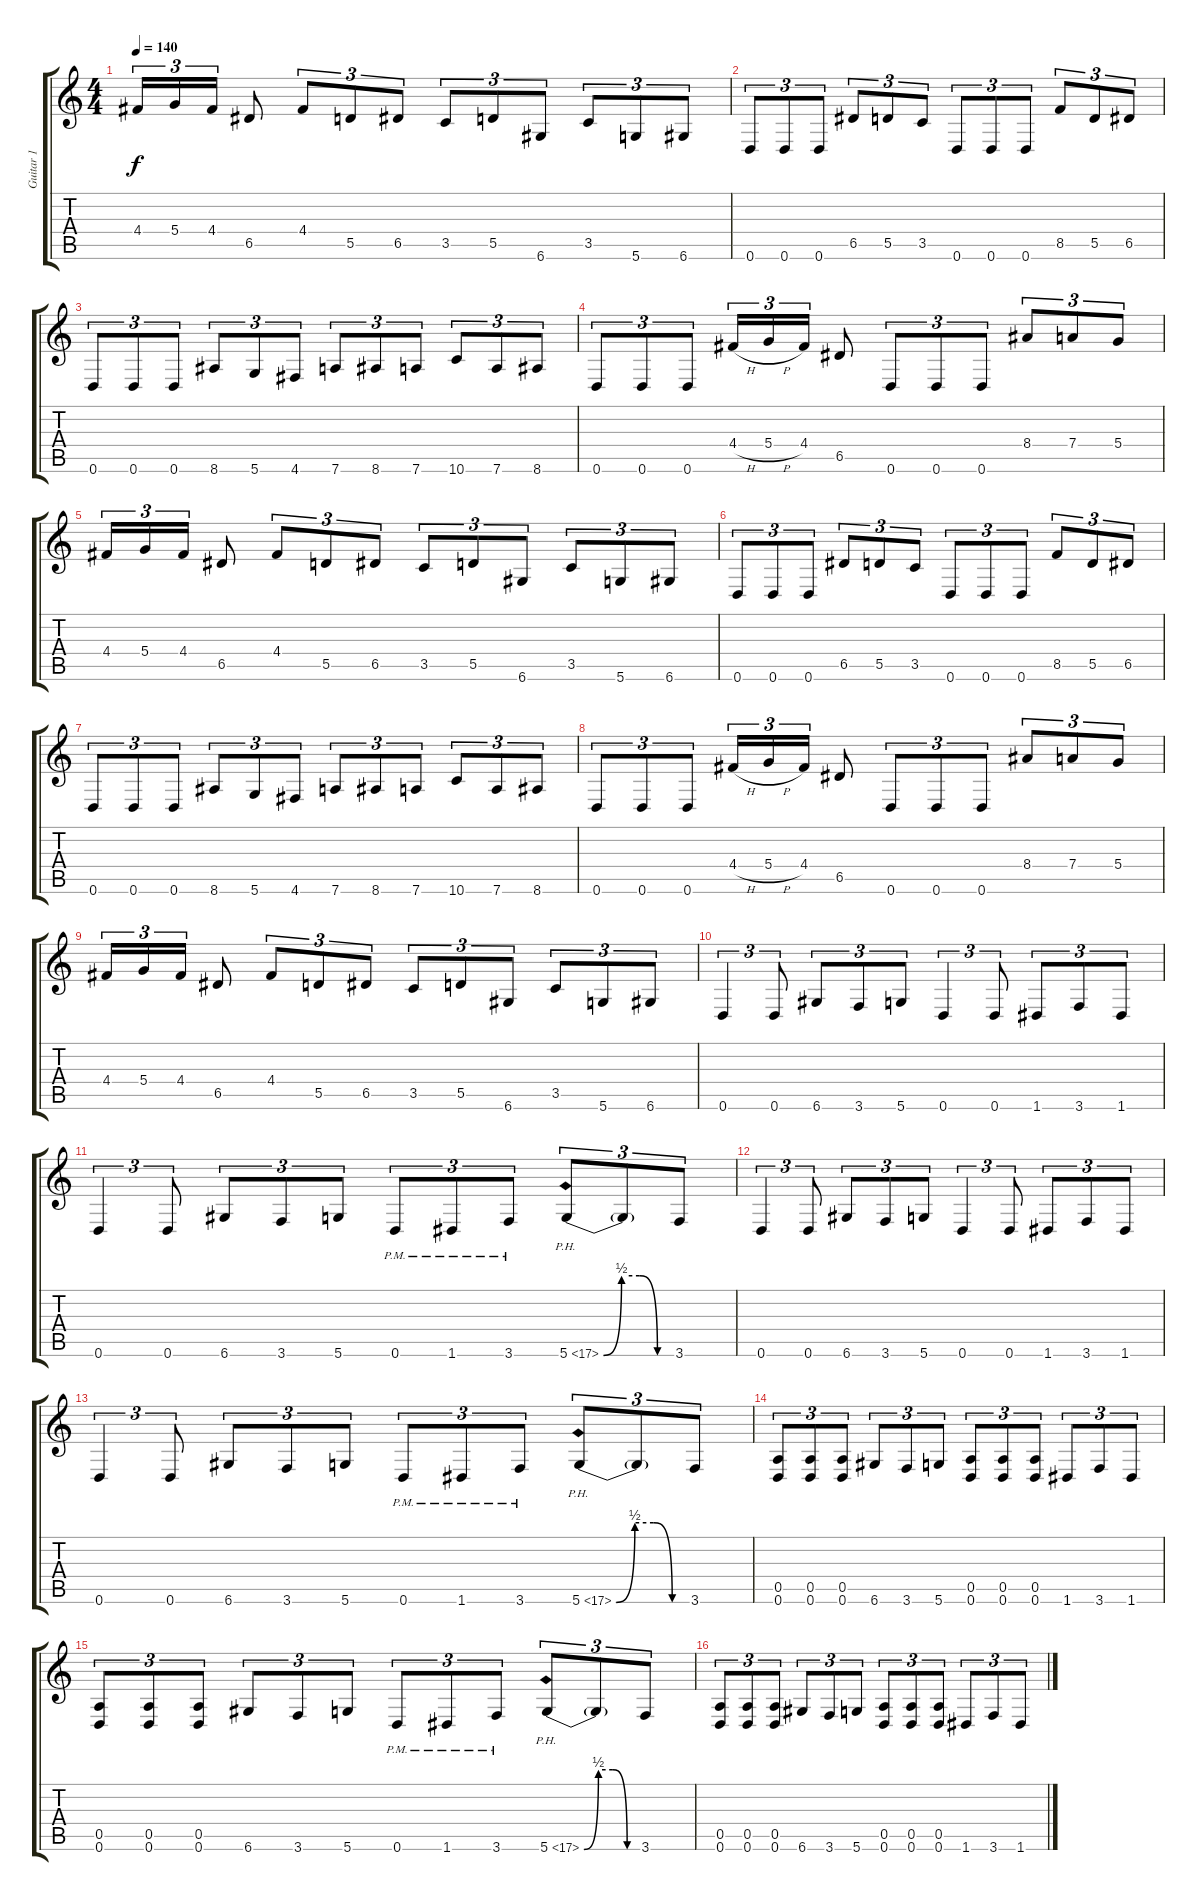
\track ("Guitar 1" "Guitar 1") {instrument distortionguitar}
\staff {score tabs}
\tuning (E4 B3 G3 D3 A2 D2) {hide}
\ts (4 4)
\tempo 140
\clef g2
\ks c
4.4.16{tu (3 2) dy f} 5.4.16{tu (3 2)} 4.4.16{tu (3 2)} 6.5.8 4.4.8{tu (3 2)} 5.5.8{tu (3 2)} 6.5.8{tu (3 2)} 3.5.8{tu (3 2)} 5.5.8{tu (3 2)} 6.6.8{tu (3 2)} 3.5.8{tu (3 2)} 5.6.8{tu (3 2)} 6.6.8{tu (3 2)} |
0.6.8{tu (3 2)} 0.6.8{tu (3 2)} 0.6.8{tu (3 2)} 6.5.8{tu (3 2)} 5.5.8{tu (3 2)} 3.5.8{tu (3 2)} 0.6.8{tu (3 2)} 0.6.8{tu (3 2)} 0.6.8{tu (3 2)} 8.5.8{tu (3 2)} 5.5.8{tu (3 2)} 6.5.8{tu (3 2)} |
0.6.8{tu (3 2)} 0.6.8{tu (3 2)} 0.6.8{tu (3 2)} 8.6.8{tu (3 2)} 5.6.8{tu (3 2)} 4.6.8{tu (3 2)} 7.6.8{tu (3 2)} 8.6.8{tu (3 2)} 7.6.8{tu (3 2)} 10.6.8{tu (3 2)} 7.6.8{tu (3 2)} 8.6.8{tu (3 2)} |
0.6.8{tu (3 2)} 0.6.8{tu (3 2)} 0.6.8{tu (3 2)} 4.4{h}.16{tu (3 2)} 5.4{h}.16{tu (3 2)} 4.4.16{tu (3 2)} 6.5.8 0.6.8{tu (3 2)} 0.6.8{tu (3 2)} 0.6.8{tu (3 2)} 8.4.8{tu (3 2)} 7.4.8{tu (3 2)} 5.4.8{tu (3 2)} |
4.4.16{tu (3 2)} 5.4.16{tu (3 2)} 4.4.16{tu (3 2)} 6.5.8 4.4.8{tu (3 2)} 5.5.8{tu (3 2)} 6.5.8{tu (3 2)} 3.5.8{tu (3 2)} 5.5.8{tu (3 2)} 6.6.8{tu (3 2)} 3.5.8{tu (3 2)} 5.6.8{tu (3 2)} 6.6.8{tu (3 2)} |
0.6.8{tu (3 2)} 0.6.8{tu (3 2)} 0.6.8{tu (3 2)} 6.5.8{tu (3 2)} 5.5.8{tu (3 2)} 3.5.8{tu (3 2)} 0.6.8{tu (3 2)} 0.6.8{tu (3 2)} 0.6.8{tu (3 2)} 8.5.8{tu (3 2)} 5.5.8{tu (3 2)} 6.5.8{tu (3 2)} |
0.6.8{tu (3 2)} 0.6.8{tu (3 2)} 0.6.8{tu (3 2)} 8.6.8{tu (3 2)} 5.6.8{tu (3 2)} 4.6.8{tu (3 2)} 7.6.8{tu (3 2)} 8.6.8{tu (3 2)} 7.6.8{tu (3 2)} 10.6.8{tu (3 2)} 7.6.8{tu (3 2)} 8.6.8{tu (3 2)} |
0.6.8{tu (3 2)} 0.6.8{tu (3 2)} 0.6.8{tu (3 2)} 4.4{h}.16{tu (3 2)} 5.4{h}.16{tu (3 2)} 4.4.16{tu (3 2)} 6.5.8 0.6.8{tu (3 2)} 0.6.8{tu (3 2)} 0.6.8{tu (3 2)} 8.4.8{tu (3 2)} 7.4.8{tu (3 2)} 5.4.8{tu (3 2)} |
4.4.16{tu (3 2)} 5.4.16{tu (3 2)} 4.4.16{tu (3 2)} 6.5.8 4.4.8{tu (3 2)} 5.5.8{tu (3 2)} 6.5.8{tu (3 2)} 3.5.8{tu (3 2)} 5.5.8{tu (3 2)} 6.6.8{tu (3 2)} 3.5.8{tu (3 2)} 5.6.8{tu (3 2)} 6.6.8{tu (3 2)} |
0.6.4{tu (3 2)} 0.6.8{tu (3 2)} 6.6.8{tu (3 2)} 3.6.8{tu (3 2)} 5.6.8{tu (3 2)} 0.6.4{tu (3 2)} 0.6.8{tu (3 2)} 1.6.8{tu (3 2)} 3.6.8{tu (3 2)} 1.6.8{tu (3 2)} |
0.6.4{tu (3 2)} 0.6.8{tu (3 2)} 6.6.8{tu (3 2)} 3.6.8{tu (3 2)} 5.6.8{tu (3 2)} 0.6{pm}.8{tu (3 2)} 1.6{pm}.8{tu (3 2)} 3.6{pm}.8{tu (3 2)} 5.6{be (custom 0 0 15 2 30 2 45 0 60 0) ph 12}.8{tu (3 2) instrument guitarharmonics} 5.6{t}.8{tu (3 2)} 3.6.8{tu (3 2) instrument distortionguitar} |
0.6.4{tu (3 2)} 0.6.8{tu (3 2)} 6.6.8{tu (3 2)} 3.6.8{tu (3 2)} 5.6.8{tu (3 2)} 0.6.4{tu (3 2)} 0.6.8{tu (3 2)} 1.6.8{tu (3 2)} 3.6.8{tu (3 2)} 1.6.8{tu (3 2)} |
0.6.4{tu (3 2)} 0.6.8{tu (3 2)} 6.6.8{tu (3 2)} 3.6.8{tu (3 2)} 5.6.8{tu (3 2)} 0.6{pm}.8{tu (3 2)} 1.6{pm}.8{tu (3 2)} 3.6{pm}.8{tu (3 2)} 5.6{be (custom 0 0 15 2 30 2 45 0 60 0) ph 12}.8{tu (3 2) instrument guitarharmonics} 5.6{t}.8{tu (3 2)} 3.6.8{tu (3 2) instrument distortionguitar} |
(0.5 0.6).8{tu (3 2)} (0.5 0.6).8{tu (3 2)} (0.5 0.6).8{tu (3 2)} 6.6.8{tu (3 2)} 3.6.8{tu (3 2)} 5.6.8{tu (3 2)} (0.5 0.6).8{tu (3 2)} (0.5 0.6).8{tu (3 2)} (0.5 0.6).8{tu (3 2)} 1.6.8{tu (3 2)} 3.6.8{tu (3 2)} 1.6.8{tu (3 2)} |
(0.5 0.6).8{tu (3 2)} (0.5 0.6).8{tu (3 2)} (0.5 0.6).8{tu (3 2)} 6.6.8{tu (3 2)} 3.6.8{tu (3 2)} 5.6.8{tu (3 2)} 0.6{pm}.8{tu (3 2)} 1.6{pm}.8{tu (3 2)} 3.6{pm}.8{tu (3 2)} 5.6{be (custom 0 0 15 2 30 2 45 0 60 0) ph 12}.8{tu (3 2) instrument guitarharmonics} 5.6{t}.8{tu (3 2)} 3.6.8{tu (3 2) instrument distortionguitar} |
(0.5 0.6).8{tu (3 2)} (0.5 0.6).8{tu (3 2)} (0.5 0.6).8{tu (3 2)} 6.6.8{tu (3 2)} 3.6.8{tu (3 2)} 5.6.8{tu (3 2)} (0.5 0.6).8{tu (3 2)} (0.5 0.6).8{tu (3 2)} (0.5 0.6).8{tu (3 2)} 1.6.8{tu (3 2)} 3.6.8{tu (3 2)} 1.6.8{tu (3 2)}
